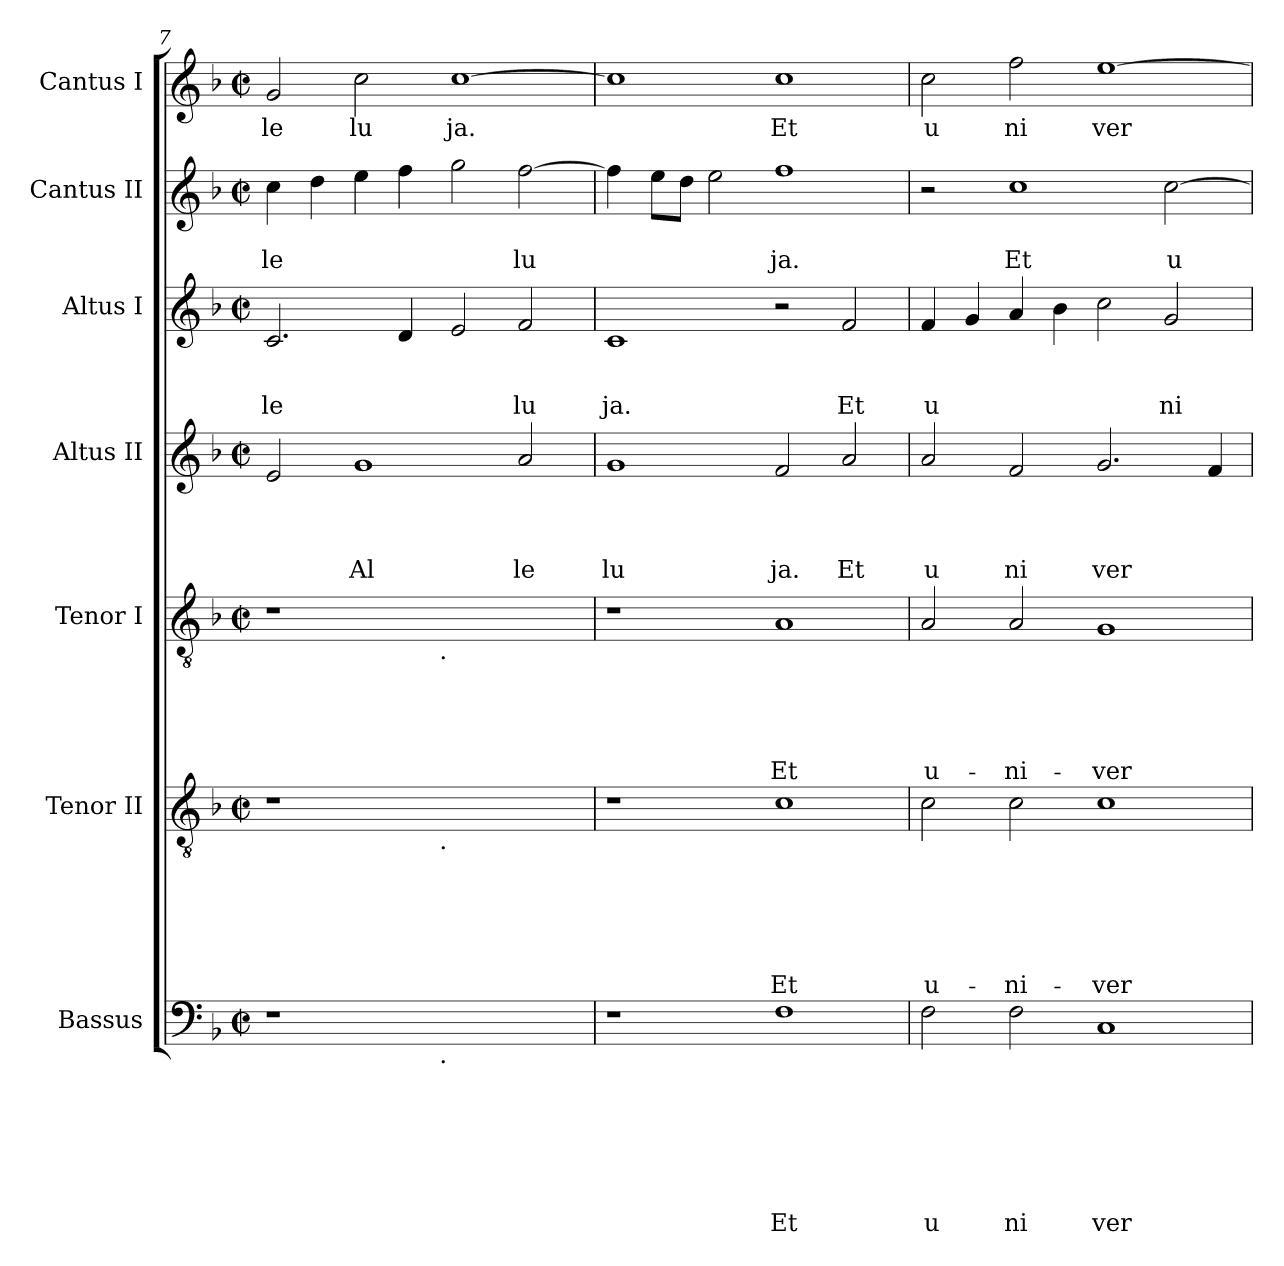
**kern	**text	**text	**text	**text	**text	**text	**text	**kern	**text	**text	**text	**text	**text	**text	**kern	**text	**text	**text	**text	**text	**kern	**text	**text	**text	**text	**kern	**text	**text	**text	**kern	**text	**text	**kern	**text
*part7	*part7	*part7	*part7	*part7	*part7	*part7	*part7	*part6	*part6	*part6	*part6	*part6	*part6	*part6	*part5	*part5	*part5	*part5	*part5	*part5	*part4	*part4	*part4	*part4	*part4	*part3	*part3	*part3	*part3	*part2	*part2	*part2	*part1	*part1
*staff7	*staff7	*staff7	*staff7	*staff7	*staff7	*staff7	*staff7	*staff6	*staff6	*staff6	*staff6	*staff6	*staff6	*staff6	*staff5	*staff5	*staff5	*staff5	*staff5	*staff5	*staff4	*staff4	*staff4	*staff4	*staff4	*staff3	*staff3	*staff3	*staff3	*staff2	*staff2	*staff2	*staff1	*staff1
*I"Bassus	*	*	*	*	*	*	*	*I"Tenor II	*	*	*	*	*	*	*I"Tenor I	*	*	*	*	*	*I"Altus II	*	*	*	*	*I"Altus I	*	*	*	*I"Cantus II	*	*	*I"Cantus I	*
*clefF4	*	*	*	*	*	*	*	*clefGv2	*	*	*	*	*	*	*clefGv2	*	*	*	*	*	*clefG2	*	*	*	*	*clefG2	*	*	*	*clefG2	*	*	*clefG2	*
*k[b-]	*	*	*	*	*	*	*	*k[b-]	*	*	*	*	*	*	*k[b-]	*	*	*	*	*	*k[b-]	*	*	*	*	*k[b-]	*	*	*	*k[b-]	*	*	*k[b-]	*
*F:	*	*	*	*	*	*	*	*F:	*	*	*	*	*	*	*F:	*	*	*	*	*	*F:	*	*	*	*	*F:	*	*	*	*F:	*	*	*F:	*
*M2/2	*	*	*	*	*	*	*	*M2/2	*	*	*	*	*	*	*M2/2	*	*	*	*	*	*M2/2	*	*	*	*	*M2/2	*	*	*	*M2/2	*	*	*M2/2	*
*met(c|)	*	*	*	*	*	*	*	*met(c|)	*	*	*	*	*	*	*met(c|)	*	*	*	*	*	*met(c|)	*	*	*	*	*met(c|)	*	*	*	*met(c|)	*	*	*met(c|)	*
=7	=7	=7	=7	=7	=7	=7	=7	=7	=7	=7	=7	=7	=7	=7	=7	=7	=7	=7	=7	=7	=7	=7	=7	=7	=7	=7	=7	=7	=7	=7	=7	=7	=7	=7
!	!	!	!	!	!	!	!	!	!	!	!	!	!	!	!	!	!	!	!	!	!	!	!	!	!	!	!	!	!LO:LY:b	!	!	!LO:LY:b	!	!LO:LY:b
*^	*	*	*	*	*	*	*	*^	*	*	*	*	*	*	*^	*	*	*	*	*	*	*	*	*	*	*	*	*	*	*	*	*	*	*
1r	2ryy	.	.	.	.	.	.	.	1r	2ryy	.	.	.	.	.	.	1r	2ryy	.	.	.	.	.	2e/	.	.	.	.	2.c/	.	.	le	4cc\	.	le	2g/	le
.	.	.	.	.	.	.	.	.	.	.	.	.	.	.	.	.	.	.	.	.	.	.	.	.	.	.	.	.	.	.	.	.	4dd\	.	.	.	.
!	!	!	!	!	!	!	!	!	!	!	!	!	!	!	!	!	!	!	!	!	!	!	!	!	!	!	!	!LO:LY:b	!	!	!	!	!	!	!	!	!LO:LY:b
.	4...ryy	.	.	.	.	.	.	.	.	4...ryy	.	.	.	.	.	.	.	4...ryy	.	.	.	.	.	1g	.	.	.	Al	.	.	.	.	4ee\	.	.	2cc\	lu
.	.	.	.	.	.	.	.	.	.	.	.	.	.	.	.	.	.	.	.	.	.	.	.	.	.	.	.	.	4d/	.	.	.	4ff\	.	.	.	.
!	!	!	!	!	!	!	!	!	!	!	!	!	!	!	!	!	!	!LO:TX:b:t=.	!	!	!	!	!	!	!	!	!	!	!	!	!	!	!	!	!	!	!
!	!	!	!	!	!	!	!	!	!	!LO:TX:b:t=.	!	!	!	!	!	!	!	!	!	!	!	!	!	!	!	!	!	!	!	!	!	!	!	!	!	!	!
!	!LO:TX:b:t=.	!	!	!	!	!	!	!	!	!	!	!	!	!	!	!	!	!	!	!	!	!	!	!	!	!	!	!	!	!	!	!	!	!	!	!	!
.	1ryy	.	.	.	.	.	.	.	.	1ryy	.	.	.	.	.	.	.	1ryy	.	.	.	.	.	.	.	.	.	.	.	.	.	.	.	.	.	.	.
!	!	!	!	!	!	!	!	!	!	!	!	!	!	!	!	!	!	!	!	!	!	!	!	!	!	!	!	!	!	!	!	!	!	!	!	!	!LO:LY:b
1ryy	.	.	.	.	.	.	.	.	1ryy	.	.	.	.	.	.	.	1ryy	.	.	.	.	.	.	.	.	.	.	.	2e/	.	.	.	2gg\	.	.	[>1cc	ja.
!	!	!	!	!	!	!	!	!	!	!	!	!	!	!	!	!	!	!	!	!	!	!	!	!	!	!	!	!LO:LY:b	!	!	!	!LO:LY:b	!	!	!LO:LY:b	!	!
.	.	.	.	.	.	.	.	.	.	.	.	.	.	.	.	.	.	.	.	.	.	.	.	2a/	.	.	.	le	2f/	.	.	lu	[>2ff\	.	lu	.	.
.	32ryy	.	.	.	.	.	.	.	.	32ryy	.	.	.	.	.	.	.	32ryy	.	.	.	.	.	.	.	.	.	.	.	.	.	.	.	.	.	.	.
=8	=8	=8	=8	=8	=8	=8	=8	=8	=8	=8	=8	=8	=8	=8	=8	=8	=8	=8	=8	=8	=8	=8	=8	=8	=8	=8	=8	=8	=8	=8	=8	=8	=8	=8	=8	=8	=8
!	!	!	!	!	!	!	!	!	!	!	!	!	!	!	!	!	!	!	!	!	!	!	!	!	!	!	!	!LO:LY:b	!	!	!	!LO:LY:b	!	!	!	!	!
*v	*v	*	*	*	*	*	*	*	*	*	*	*	*	*	*	*	*v	*v	*	*	*	*	*	*	*	*	*	*	*	*	*	*	*	*	*	*	*
*	*	*	*	*	*	*	*	*v	*v	*	*	*	*	*	*	*	*	*	*	*	*	*	*	*	*	*	*	*	*	*	*	*	*	*	*
1r	.	.	.	.	.	.	.	1r	.	.	.	.	.	.	1r	.	.	.	.	.	1g	.	.	.	lu	1c	.	.	ja.	4ff\]	.	.	1cc]	.
.	.	.	.	.	.	.	.	.	.	.	.	.	.	.	.	.	.	.	.	.	.	.	.	.	.	.	.	.	.	8ee\L	.	.	.	.
.	.	.	.	.	.	.	.	.	.	.	.	.	.	.	.	.	.	.	.	.	.	.	.	.	.	.	.	.	.	8dd\J	.	.	.	.
.	.	.	.	.	.	.	.	.	.	.	.	.	.	.	.	.	.	.	.	.	.	.	.	.	.	.	.	.	.	2ee\	.	.	.	.
!	!	!	!	!	!	!	!LO:LY:b	!	!	!	!	!	!	!LO:LY:b	!	!	!	!	!	!LO:LY:b	!	!	!	!	!LO:LY:b	!	!	!	!	!	!	!LO:LY:b	!	!LO:LY:b
1F	.	.	.	.	.	.	Et	1c	.	.	.	.	.	Et	1A	.	.	.	.	Et	2f/	.	.	.	ja.	2r	.	.	.	1ff	.	ja.	1cc	Et
!	!	!	!	!	!	!	!	!	!	!	!	!	!	!	!	!	!	!	!	!	!	!	!	!	!LO:LY:b	!	!	!	!LO:LY:b	!	!	!	!	!
.	.	.	.	.	.	.	.	.	.	.	.	.	.	.	.	.	.	.	.	.	2a/	.	.	.	Et	2f/	.	.	Et	.	.	.	.	.
=9	=9	=9	=9	=9	=9	=9	=9	=9	=9	=9	=9	=9	=9	=9	=9	=9	=9	=9	=9	=9	=9	=9	=9	=9	=9	=9	=9	=9	=9	=9	=9	=9	=9	=9
!	!	!	!	!	!	!	!LO:LY:b	!	!	!	!	!	!	!LO:LY:b	!	!	!	!	!	!LO:LY:b	!	!	!	!	!LO:LY:b	!	!	!	!LO:LY:b	!	!	!	!	!LO:LY:b
2F\	.	.	.	.	.	.	u	2c\	.	.	.	.	.	u-	2A/	.	.	.	.	u-	2a/	.	.	.	u	4f/	.	.	u	2r	.	.	2cc\	u
.	.	.	.	.	.	.	.	.	.	.	.	.	.	.	.	.	.	.	.	.	.	.	.	.	.	4g/	.	.	.	.	.	.	.	.
!	!	!	!	!	!	!	!LO:LY:b	!	!	!	!	!	!	!LO:LY:b	!	!	!	!	!	!LO:LY:b	!	!	!	!	!LO:LY:b	!	!	!	!	!	!	!LO:LY:b	!	!LO:LY:b
2F\	.	.	.	.	.	.	ni	2c\	.	.	.	.	.	-ni-	2A/	.	.	.	.	-ni-	2f/	.	.	.	ni	4a/	.	.	.	1cc	.	Et	2ff\	ni
.	.	.	.	.	.	.	.	.	.	.	.	.	.	.	.	.	.	.	.	.	.	.	.	.	.	4b-\	.	.	.	.	.	.	.	.
!	!	!	!	!	!	!	!LO:LY:b	!	!	!	!	!	!	!LO:LY:b	!	!	!	!	!	!LO:LY:b	!	!	!	!	!LO:LY:b	!	!	!	!	!	!	!	!	!LO:LY:b
1C	.	.	.	.	.	.	ver	1c	.	.	.	.	.	-ver-	1G	.	.	.	.	-ver-	2.g/	.	.	.	ver	2cc\	.	.	.	.	.	.	[>1ee	ver
!	!	!	!	!	!	!	!	!	!	!	!	!	!	!	!	!	!	!	!	!	!	!	!	!	!	!	!	!	!LO:LY:b	!	!	!LO:LY:b	!	!
.	.	.	.	.	.	.	.	.	.	.	.	.	.	.	.	.	.	.	.	.	.	.	.	.	.	2g/	.	.	ni	[>2cc\	.	u	.	.
.	.	.	.	.	.	.	.	.	.	.	.	.	.	.	.	.	.	.	.	.	4f/	.	.	.	.	.	.	.	.	.	.	.	.	.
=	=	=	=	=	=	=	=	=	=	=	=	=	=	=	=	=	=	=	=	=	=	=	=	=	=	=	=	=	=	=	=	=	=	=
*-	*-	*-	*-	*-	*-	*-	*-	*-	*-	*-	*-	*-	*-	*-	*-	*-	*-	*-	*-	*-	*-	*-	*-	*-	*-	*-	*-	*-	*-	*-	*-	*-	*-	*-
